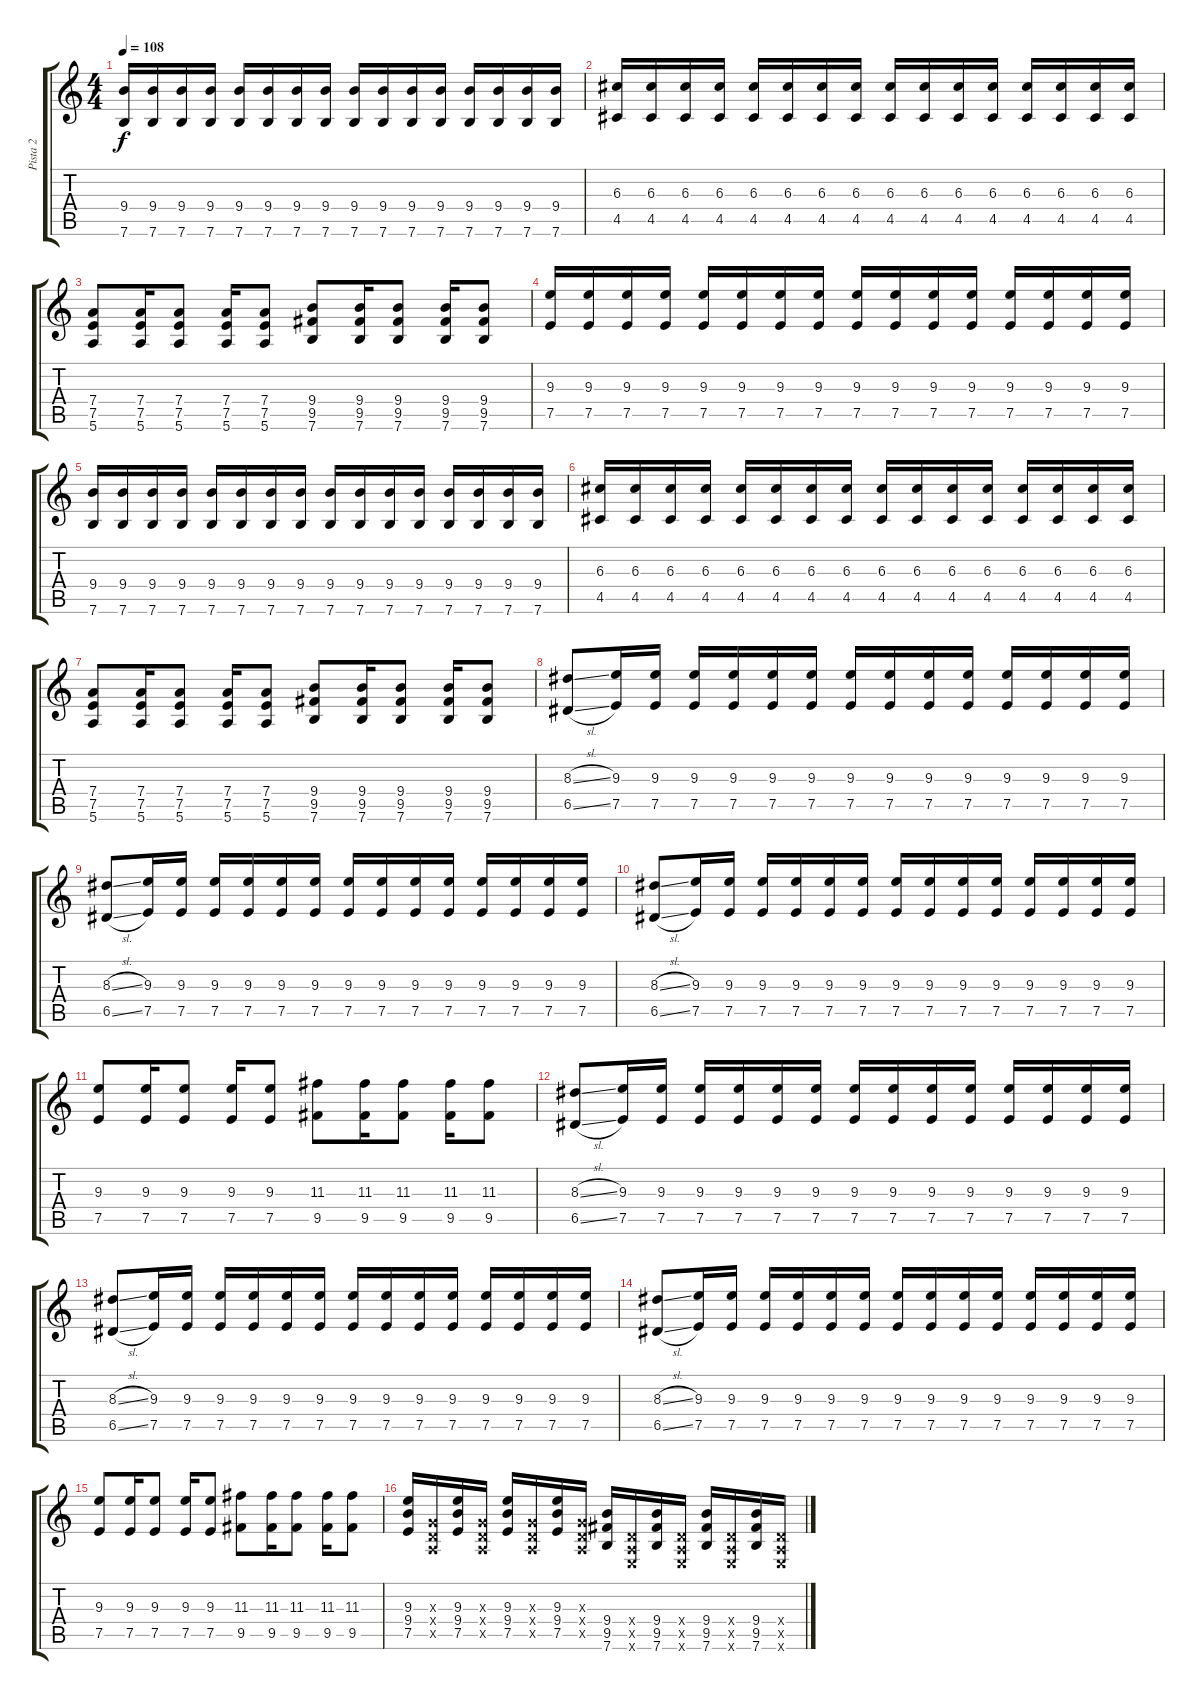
\track ("Pista 2" "Pista 2") {instrument distortionguitar}
\staff {score tabs}
\tuning (E4 B3 G3 D3 A2 E2) {hide}
\ts (4 4)
\tempo 108
\clef g2
\ks c
(9.4 7.6).16{dy f} (9.4 7.6).16 (9.4 7.6).16 (9.4 7.6).16 (9.4 7.6).16 (9.4 7.6).16 (9.4 7.6).16 (9.4 7.6).16 (9.4 7.6).16 (9.4 7.6).16 (9.4 7.6).16 (9.4 7.6).16 (9.4 7.6).16 (9.4 7.6).16 (9.4 7.6).16 (9.4 7.6).16 |
(6.3 4.5).16 (6.3 4.5).16 (6.3 4.5).16 (6.3 4.5).16 (6.3 4.5).16 (6.3 4.5).16 (6.3 4.5).16 (6.3 4.5).16 (6.3 4.5).16 (6.3 4.5).16 (6.3 4.5).16 (6.3 4.5).16 (6.3 4.5).16 (6.3 4.5).16 (6.3 4.5).16 (6.3 4.5).16 |
(7.4 7.5 5.6).8 (7.4 7.5 5.6).16 (7.4 7.5 5.6).8 (7.4 7.5 5.6).16 (7.4 7.5 5.6).8 (9.4 9.5 7.6).8 (9.4 9.5 7.6).16 (9.4 9.5 7.6).8 (9.4 9.5 7.6).16 (9.4 9.5 7.6).8 |
(9.3 7.5).16 (9.3 7.5).16 (9.3 7.5).16 (9.3 7.5).16 (9.3 7.5).16 (9.3 7.5).16 (9.3 7.5).16 (9.3 7.5).16 (9.3 7.5).16 (9.3 7.5).16 (9.3 7.5).16 (9.3 7.5).16 (9.3 7.5).16 (9.3 7.5).16 (9.3 7.5).16 (9.3 7.5).16 |
(9.4 7.6).16 (9.4 7.6).16 (9.4 7.6).16 (9.4 7.6).16 (9.4 7.6).16 (9.4 7.6).16 (9.4 7.6).16 (9.4 7.6).16 (9.4 7.6).16 (9.4 7.6).16 (9.4 7.6).16 (9.4 7.6).16 (9.4 7.6).16 (9.4 7.6).16 (9.4 7.6).16 (9.4 7.6).16 |
(6.3 4.5).16 (6.3 4.5).16 (6.3 4.5).16 (6.3 4.5).16 (6.3 4.5).16 (6.3 4.5).16 (6.3 4.5).16 (6.3 4.5).16 (6.3 4.5).16 (6.3 4.5).16 (6.3 4.5).16 (6.3 4.5).16 (6.3 4.5).16 (6.3 4.5).16 (6.3 4.5).16 (6.3 4.5).16 |
(7.4 7.5 5.6).8 (7.4 7.5 5.6).16 (7.4 7.5 5.6).8 (7.4 7.5 5.6).16 (7.4 7.5 5.6).8 (9.4 9.5 7.6).8 (9.4 9.5 7.6).16 (9.4 9.5 7.6).8 (9.4 9.5 7.6).16 (9.4 9.5 7.6).8 |
(8.3{sl} 6.5{sl}).8 (9.3 7.5).16 (9.3 7.5).16 (9.3 7.5).16 (9.3 7.5).16 (9.3 7.5).16 (9.3 7.5).16 (9.3 7.5).16 (9.3 7.5).16 (9.3 7.5).16 (9.3 7.5).16 (9.3 7.5).16 (9.3 7.5).16 (9.3 7.5).16 (9.3 7.5).16 |
(8.3{sl} 6.5{sl}).8 (9.3 7.5).16 (9.3 7.5).16 (9.3 7.5).16 (9.3 7.5).16 (9.3 7.5).16 (9.3 7.5).16 (9.3 7.5).16 (9.3 7.5).16 (9.3 7.5).16 (9.3 7.5).16 (9.3 7.5).16 (9.3 7.5).16 (9.3 7.5).16 (9.3 7.5).16 |
(8.3{sl} 6.5{sl}).8 (9.3 7.5).16 (9.3 7.5).16 (9.3 7.5).16 (9.3 7.5).16 (9.3 7.5).16 (9.3 7.5).16 (9.3 7.5).16 (9.3 7.5).16 (9.3 7.5).16 (9.3 7.5).16 (9.3 7.5).16 (9.3 7.5).16 (9.3 7.5).16 (9.3 7.5).16 |
(9.3 7.5).8 (9.3 7.5).16 (9.3 7.5).8 (9.3 7.5).16 (9.3 7.5).8 (11.3 9.5).8 (11.3 9.5).16 (11.3 9.5).8 (11.3 9.5).16 (11.3 9.5).8 |
(8.3{sl} 6.5{sl}).8 (9.3 7.5).16 (9.3 7.5).16 (9.3 7.5).16 (9.3 7.5).16 (9.3 7.5).16 (9.3 7.5).16 (9.3 7.5).16 (9.3 7.5).16 (9.3 7.5).16 (9.3 7.5).16 (9.3 7.5).16 (9.3 7.5).16 (9.3 7.5).16 (9.3 7.5).16 |
(8.3{sl} 6.5{sl}).8 (9.3 7.5).16 (9.3 7.5).16 (9.3 7.5).16 (9.3 7.5).16 (9.3 7.5).16 (9.3 7.5).16 (9.3 7.5).16 (9.3 7.5).16 (9.3 7.5).16 (9.3 7.5).16 (9.3 7.5).16 (9.3 7.5).16 (9.3 7.5).16 (9.3 7.5).16 |
(8.3{sl} 6.5{sl}).8 (9.3 7.5).16 (9.3 7.5).16 (9.3 7.5).16 (9.3 7.5).16 (9.3 7.5).16 (9.3 7.5).16 (9.3 7.5).16 (9.3 7.5).16 (9.3 7.5).16 (9.3 7.5).16 (9.3 7.5).16 (9.3 7.5).16 (9.3 7.5).16 (9.3 7.5).16 |
(9.3 7.5).8 (9.3 7.5).16 (9.3 7.5).8 (9.3 7.5).16 (9.3 7.5).8 (11.3 9.5).8 (11.3 9.5).16 (11.3 9.5).8 (11.3 9.5).16 (11.3 9.5).8 |
(9.3 9.4 7.5).16 (0.3{x} 0.4{x} 0.5{x}).16 (9.3 9.4 7.5).16 (0.3{x} 0.4{x} 0.5{x}).16 (9.3 9.4 7.5).16 (0.3{x} 0.4{x} 0.5{x}).16 (9.3 9.4 7.5).16 (0.3{x} 0.4{x} 0.5{x}).16 (9.4 9.5 7.6).16 (0.4{x} 0.5{x} 0.6{x}).16 (9.4 9.5 7.6).16 (0.4{x} 0.5{x} 0.6{x}).16 (9.4 9.5 7.6).16 (0.4{x} 0.5{x} 0.6{x}).16 (9.4 9.5 7.6).16 (0.4{x} 0.5{x} 0.6{x}).16
